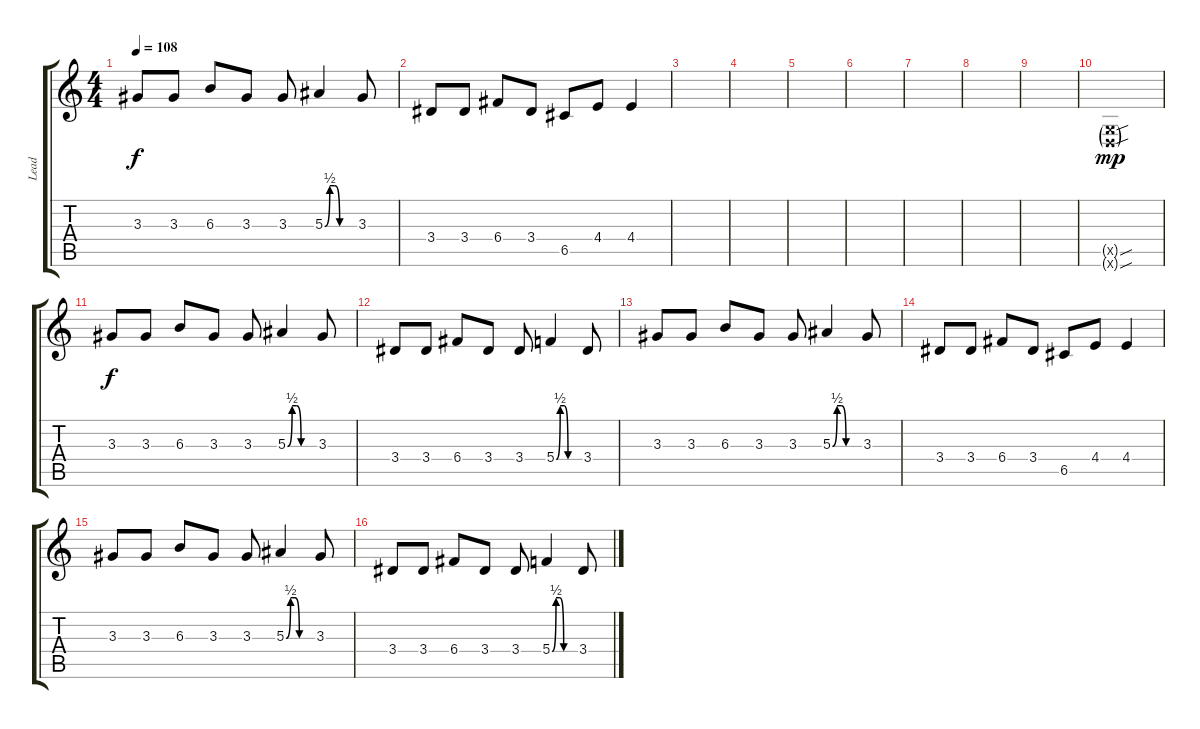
\track ("Lead" "Lead") {instrument distortionguitar}
\staff {score tabs}
\tuning (D4 A3 F3 C3 G2 D2) {hide}
\ts (4 4)
\tempo 108
\clef g2
\ks c
3.3.8{dy f} 3.3.8 6.3.8 3.3.8 3.3.8 5.3{be (custom 0 0 10 2 20 2 30 0 60 0)}.4 3.3.8 |
3.4.8 3.4.8 6.4.8 3.4.8 6.5.8 4.4.8 4.4.4 |
|
|
|
|
|
|
|
(0.5{sou g x} 0.6{sou g x}).1{dy mp} |
3.3.8{dy f} 3.3.8 6.3.8 3.3.8 3.3.8 5.3{be (custom 0 0 10 2 20 2 30 0 60 0)}.4 3.3.8 |
3.4.8 3.4.8 6.4.8 3.4.8 3.4.8 5.4{be (custom 0 0 10 2 20 2 30 0 60 0)}.4 3.4.8 |
3.3.8 3.3.8 6.3.8 3.3.8 3.3.8 5.3{be (custom 0 0 10 2 20 2 30 0 60 0)}.4 3.3.8 |
3.4.8 3.4.8 6.4.8 3.4.8 6.5.8 4.4.8 4.4.4 |
3.3.8 3.3.8 6.3.8 3.3.8 3.3.8 5.3{be (custom 0 0 10 2 20 2 30 0 60 0)}.4 3.3.8 |
3.4.8 3.4.8 6.4.8 3.4.8 3.4.8 5.4{be (custom 0 0 10 2 20 2 30 0 60 0)}.4 3.4.8
